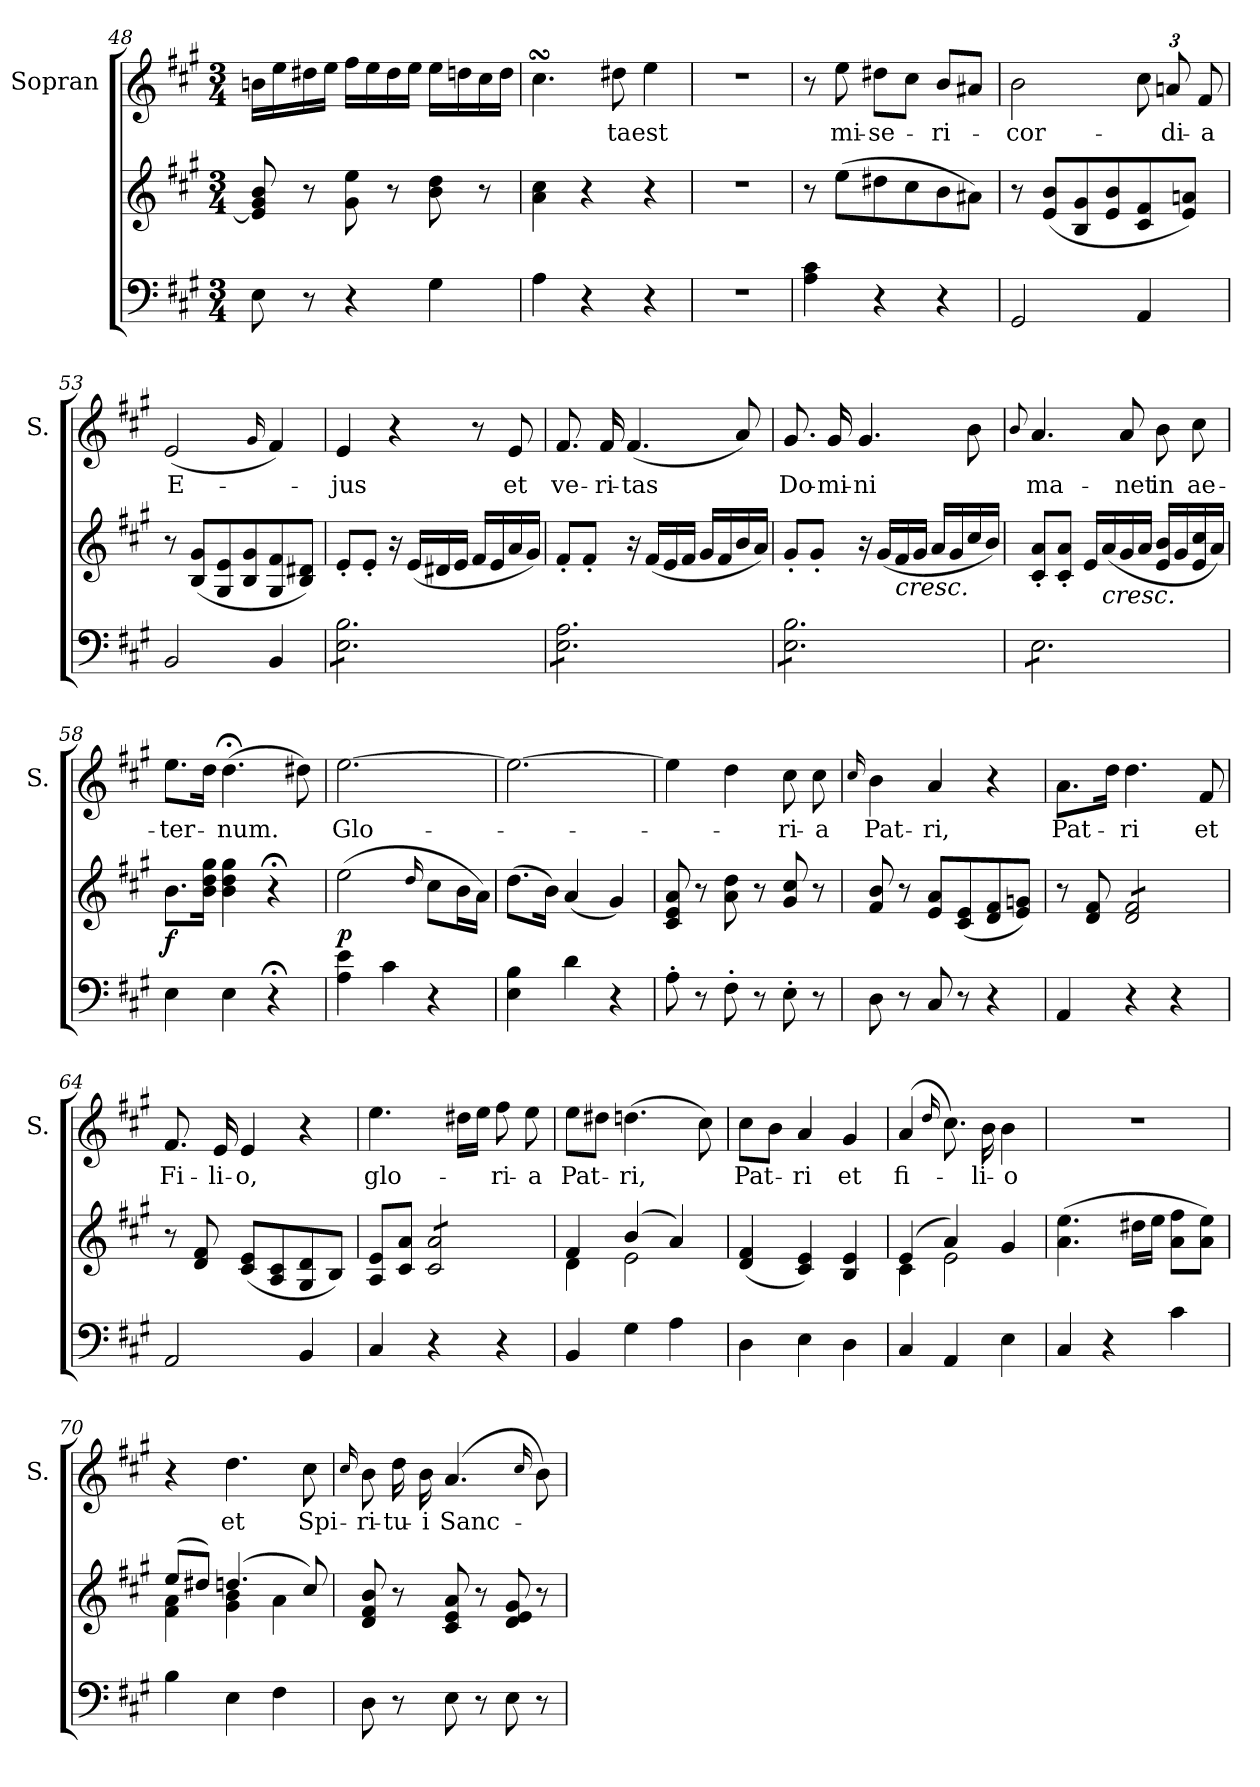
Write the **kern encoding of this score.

**kern	**kern	**dynam	**kern	**text
*part2	*part2	*part2	*part1	*part1
*staff3	*staff2	*staff2/3	*staff1	*staff1
*	*	*	*I"Sopran	*
*	*	*	*I'S.	*
!!LO:LB:g=z
*clefF4	*clefG2	*	*clefG2	*
*k[f#c#g#]	*k[f#c#g#]	*	*k[f#c#g#]	*
*A:	*A:	*	*A:	*
*M3/4	*M3/4	*	*M3/4	*
=48	=48	=48	=48	=48
8E\	8e/] 8g#/ 8b/	.	16bn\LL	.
.	.	.	16ee\	.
8r	8r	.	16dd#X\	.
.	.	.	16ee\JJ	.
4r	8g#\ 8ee\	.	16ff#\LL	.
.	.	.	16ee\	.
.	8r	.	16dd#\	.
.	.	.	16ee\JJ	.
4G#\	8b\ 8dd\	.	16ee\LL	.
.	.	.	16ddn\	.
.	8r	.	16cc#\	.
.	.	.	16dd\JJ	.
=49	=49	=49	=49	=49
4A\	4a\ 4cc#\	.	4.cc#sSsS\	.
4r	4r	.	.	.
!	!	!	!	!LO:LY:b
.	.	.	8dd#X\	-ta
!	!	!	!	!LO:LY:b
4r	4r	.	4ee\	est
=50	=50	=50	=50	=50
2.r	2.r	.	2.r	.
=51	=51	=51	=51	=51
4A\ 4c#\	8r	.	8r	.
!	!	!	!	!LO:LY:b
.	(>8ee\L	.	8ee\	mi-
!	!	!	!	!LO:LY:b
4r	8dd#X\	.	8dd#X\L	-se-
.	8cc#\	.	8cc#\J	.
!	!	!	!	!LO:LY:b
4r	8b\	.	8b/L	-ri-
.	8a#X\J)	.	8a#X/J	.
=52	=52	=52	=52	=52
!	!	!	!	!LO:LY:b
2GG#/	8r	.	2b\	-cor-
.	(<8e/ 8b/L	.	.	.
.	8B/ 8g#/	.	.	.
.	8e/ 8b/	.	.	.
*	*	*	*Xbrackettup	*
4AA/	8c#/ 8f#/	.	12cc#\	.
!	!	!	!	!LO:LY:b
.	.	.	12an/	-di-
.	8e/ 8an/J)	.	.	.
!	!	!	!	!LO:LY:b
.	.	.	12f#/	-a
!!LO:LB:g=z
=53	=53	=53	=53	=53
!	!	!	!	!LO:LY:b
2BB/	8r	.	(<2e/	E-
.	(<8B/ 8g#/L	.	.	.
.	8G#/ 8e/	.	.	.
.	8B/ 8g#/	.	.	.
.	.	.	16qqg#/	.
4BB/	8G#/ 8f#/	.	4f#/)	.
.	8B/ 8d#X/J)	.	.	.
=54	=54	=54	=54	=54
!	!	!	!	!LO:LY:b
*tremolo	*	*	*	*
8E\ 8B\L	8e'</L	.	4e/	-jus
8E\ 8B\	8e'</J	.	.	.
8E\ 8B\	16r	.	4r	.
.	(<16e/LL	.	.	.
8E\ 8B\	16d#X/	.	.	.
.	16e/JJ	.	.	.
8E\ 8B\	16f#/LL	.	8r	.
.	16e/	.	.	.
!	!	!	!	!LO:LY:b
8E\ 8B\J	16a/	.	8e/	et
.	16g#/JJ)	.	.	.
=55	=55	=55	=55	=55
!	!	!	!	!LO:LY:b
8E\ 8A\L	8f#'</L	.	8.f#/	ve-
8E\ 8A\	8f#'</J	.	.	.
!	!	!	!	!LO:LY:b
.	.	.	16f#/	-ri-
!	!	!	!	!LO:LY:b
8E\ 8A\	16r	.	(<4.f#/	-tas
.	(<16f#/LL	.	.	.
8E\ 8A\	16e/	.	.	.
.	16f#/JJ	.	.	.
8E\ 8A\	16g#/LL	.	.	.
.	16f#/	.	.	.
8E\ 8A\J	16b/	.	8a/)	.
.	16a/JJ)	.	.	.
=56	=56	=56	=56	=56
!	!	!	!	!LO:LY:b
8E\ 8B\L	8g#'</L	.	8.g#/	Do-
8E\ 8B\	8g#'</J	.	.	.
!	!	!	!	!LO:LY:b
.	.	.	16g#/	-mi-
!	!	!	!	!LO:LY:b
8E\ 8B\	16r	.	4.g#/	-ni
.	(<16g#/LL	.	.	.
!	!LO:TX:b:i:t=cresc.	!	!	!
8E\ 8B\	16f#/	.	.	.
.	16g#/JJ	.	.	.
8E\ 8B\	16a/LL	.	.	.
.	16g#/	.	.	.
8E\ 8B\J	16cc#/	.	8b\	.
.	16b/JJ)	.	.	.
!!LO:LB:g=z
=57	=57	=57	=57	=57
.	.	.	8qqb/	.
!	!	!	!	!LO:LY:b
8E\L	8c#/'< 8a/'<L	.	4.a/	ma-
8E\	8c#/'< 8a/'<J	.	.	.
8E\	16e/LL	.	.	.
!	!LO:TX:b:i:t=cresc.	!	!	!
.	(<16a/	.	.	.
!	!	!	!	!LO:LY:b
8E\	16g#/	.	8a/	-net
.	16a/JJ	.	.	.
!	!	!	!	!LO:LY:b
8E\	16e/ 16b/LL	.	8b\	in
.	16g#/	.	.	.
!	!	!	!	!LO:LY:b
8E\J	16e/ 16cc#/	.	8cc#\	ae-
*Xtremolo	*	*	*	*
.	16a/JJ)	.	.	.
=58	=58	=58	=58	=58
!	!	!LO:DY:b	!	!LO:LY:b
4E\	8.b\L	f	8.ee\L	-ter-
.	16b\ 16dd\ 16gg#\Jk	.	16dd\Jk	.
!	!	!	!	!LO:LY:b
4E\	4b\ 4dd\ 4gg#\	.	(>4.dd;<\	-num.
4r;<	4r;<	.	.	.
.	.	.	8dd#X\)	.
=59	=59	=59	=59	=59
!	!	!LO:DY:a=2	!	!LO:LY:b
4A\ 4e\	(>2ee\	p	[2.ee\	Glo-
4c#\	.	.	.	.
.	16qqdd/	.	.	.
4r	8cc#\L	.	.	.
.	16b\L	.	.	.
.	16a\JJ)	.	.	.
=60	=60	=60	=60	=60
4E\ 4B\	(>8.dd\L	.	2.ee\_	.
.	16b\Jk)	.	.	.
4d\	(<4a/	.	.	.
4r	4g#/)	.	.	.
=61	=61	=61	=61	=61
8A'>\	8c#/ 8e/ 8a/	.	4ee\]	.
8r	8r	.	.	.
8F#'>\	8a\ 8dd\	.	4dd\	.
8r	8r	.	.	.
!	!	!	!	!LO:LY:b
8E'>\	8g#/ 8cc#/	.	8cc#\	-ri-
!	!	!	!	!LO:LY:b
8r	8r	.	8cc#\	-a
=62	=62	=62	=62	=62
.	.	.	16qqcc#/	.
!	!	!	!	!LO:LY:b
8D\	8f#/ 8b/	.	4b\	Pat-
8r	8r	.	.	.
!	!	!	!	!LO:LY:b
8C#/	8e/ 8a/L	.	4a/	-ri,
8r	(<8c#/ 8e/	.	.	.
4r	8d/ 8f#/	.	4r	.
.	8e/ 8gn/J)	.	.	.
!!LO:PB:g=z
=63	=63	=63	=63	=63
!	!	!	!	!LO:LY:b
4AA/	8r	.	8.a\L	Pat-
.	8d/ 8f#/	.	.	.
.	.	.	16dd\Jk	.
!	!	!	!	!LO:LY:b
*	*tremolo	*	*	*
4r	8d/ 8f#/L	.	4.dd\	-ri
.	8d/ 8f#/	.	.	.
4r	8d/ 8f#/	.	.	.
!	!	!	!	!LO:LY:b
.	8d/ 8f#/J	.	8f#/	et
*	*Xtremolo	*	*	*
=64	=64	=64	=64	=64
!	!	!	!	!LO:LY:b
2AA/	8r	.	8.f#/	Fi-
.	8d/ 8f#/	.	.	.
!	!	!	!	!LO:LY:b
.	.	.	16e/	-li-
!	!	!	!	!LO:LY:b
.	(<8c#/ 8e/L	.	4e/	-o,
.	8A/ 8c#/	.	.	.
4BB/	8G#/ 8d/	.	4r	.
.	8B/J)	.	.	.
=65	=65	=65	=65	=65
!	!	!	!	!LO:LY:b
4C#/	8A/ 8e/L	.	4.ee\	glo-
.	8c#/ 8a/J	.	.	.
*	*tremolo	*	*	*
4r	8c#/ 8a/L	.	.	.
.	8c#/ 8a/	.	16dd#X\LL	.
.	.	.	16ee\JJ	.
!	!	!	!	!LO:LY:b
4r	8c#/ 8a/	.	8ff#\	-ri-
!	!	!	!	!LO:LY:b
.	8c#/ 8a/J	.	8ee\	-a
*	*Xtremolo	*	*	*
=66	=66	=66	=66	=66
*	*^	*	*	*
!	!	!	!	!	!LO:LY:b
4BB/	4f#/	4d\	.	8ee\L	Pat-
.	.	.	.	8dd#X\J	.
!	!	!	!	!	!LO:LY:b
4G#\	(4b/	2e\	.	(>4.ddn\	-ri,
4A\	4a/)	.	.	.	.
.	.	.	.	8cc#\)	.
*	*v	*v	*	*	*
=67	=67	=67	=67	=67
!	!	!	!	!LO:LY:b
4D\	(<4d/ 4f#/	.	8cc#\L	Pat-
.	.	.	8b\J	.
!	!	!	!	!LO:LY:b
4E\	4c#/ 4e/)	.	4a/	-ri
!	!	!	!	!LO:LY:b
4D\	4B/ 4e/	.	4g#/	et
=68	=68	=68	=68	=68
*	*^	*	*	*
!	!	!	!	!	!LO:LY:b
4C#/	(4e/	4c#\	.	(>4a/	fi-
.	.	.	.	16qqdd/	.
4AA/	4a/)	2e\	.	8.cc#\)	.
!	!	!	!	!	!LO:LY:b
.	.	.	.	16b\	-li-
!	!	!	!	!	!LO:LY:b
4E\	4g#/	.	.	4b\	-o
*	*v	*v	*	*	*
!!LO:LB:g=z
=69	=69	=69	=69	=69
4C#/	(>4.a\ 4.ee\	.	2.r	.
4r	.	.	.	.
.	16dd#X\LL	.	.	.
.	16ee\JJ	.	.	.
4c#\	8a\ 8ff#\L	.	.	.
.	8a\ 8ee\J)	.	.	.
=70	=70	=70	=70	=70
*	*^	*	*	*
4B\	(>8ee/L	4f#\ 4a\	.	4r	.
.	8dd#X/J)	.	.	.	.
!	!	!	!	!	!LO:LY:b
4E\	(4.ddn/	4g#\ 4b\	.	4.dd\	et
4F#\	.	4a\	.	.	.
!	!	!	!	!	!LO:LY:b
.	8cc#/)	.	.	8cc#\	Spi-
*	*v	*v	*	*	*
=71	=71	=71	=71	=71
.	.	.	16qqcc#/	.
!	!	!	!	!LO:LY:b
8D\	8d/ 8f#/ 8b/	.	8b\	-ri-
!	!	!	!	!LO:LY:b
8r	8r	.	16dd\	-tu-
!	!	!	!	!LO:LY:b
.	.	.	16b\	-i
!	!	!	!	!LO:LY:b
8E\	8c#/ 8e/ 8a/	.	(4.a/	Sanc-
8r	8r	.	.	.
8E\	8d/ 8e/ 8g#/	.	.	.
.	.	.	16qqcc#/	.
8r	8r	.	8b\)	.
=	=	=	=	=
*-	*-	*-	*-	*-
